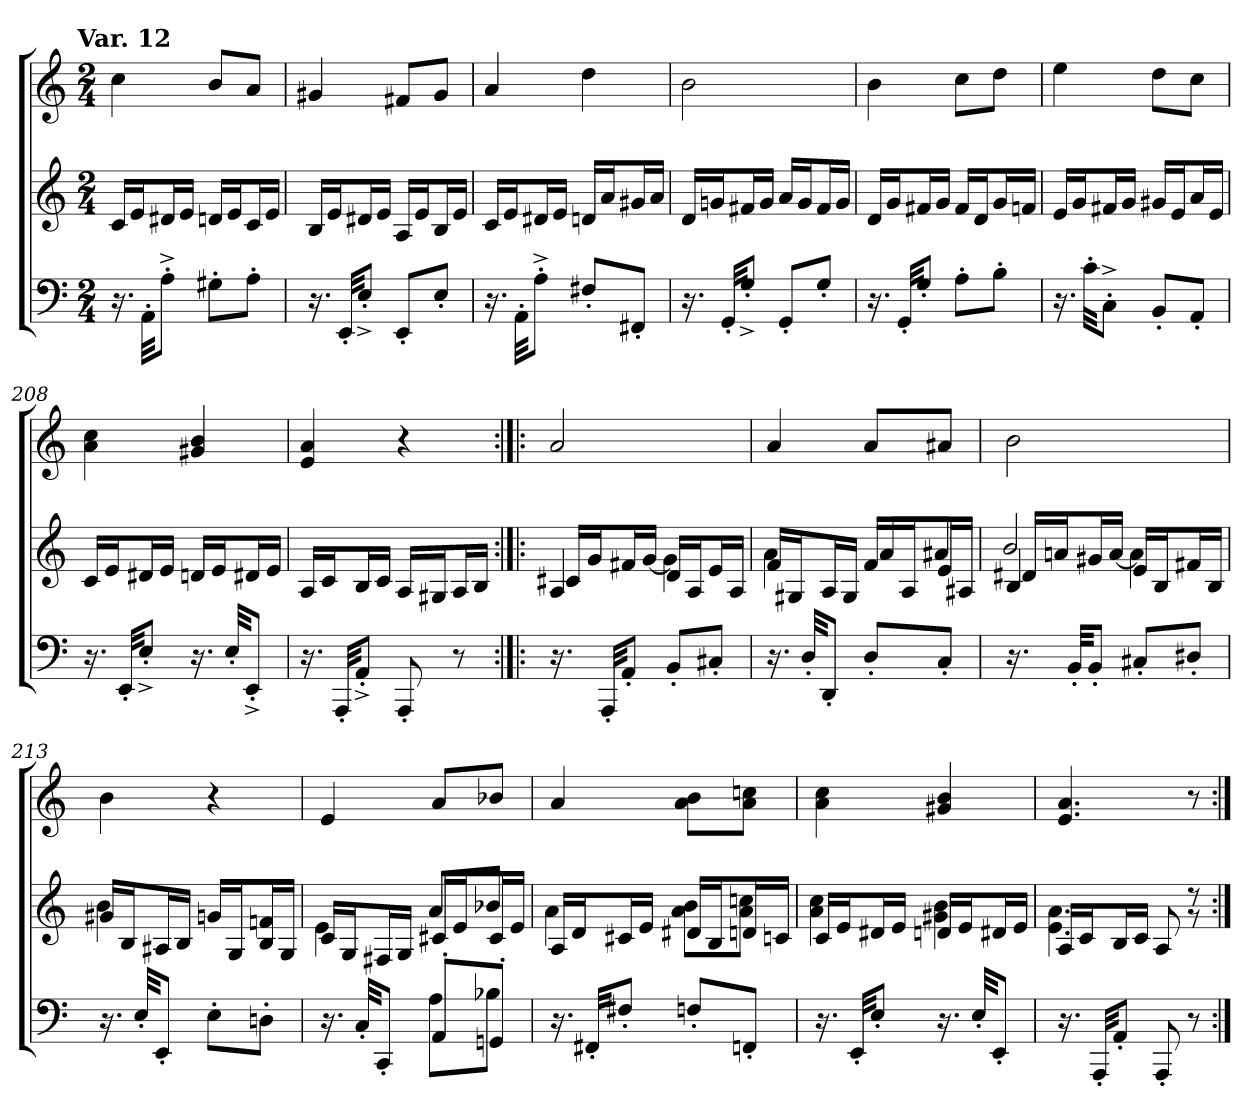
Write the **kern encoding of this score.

**kern	**kern	**kern
*part3	*part2	*part1
*staff3	*staff2	*staff1
*clefF4	*clefG2	*clefG2
*k[]	*k[]	*k[]
*a:	*a:	*a:
!!LO:TX:omd:t=Var. 12
*M2/4	*M2/4	*M2/4
*MM72	*MM72	*MM72
=	=	=
16.r	16c/LL	4cc
.	16e/J	.
32AA'\KKL	.	.
8A'^\J	16d#X/L	.
.	16e/JJ	.
8G#X'\L	16dn/LL	8b/L
.	16e/J	.
8A'\J	16c/L	8a/J
.	16e/JJ	.
=203	=203	=203
16.r	16B/LL	4g#X
.	16e/J	.
32EE'/KKL	.	.
8E'^/J	16d#X/L	.
.	16e/JJ	.
8EE'/L	16A/LL	8f#X/L
.	16e/J	.
8E'/J	16B/L	8g#/J
.	16e/JJ	.
=204	=204	=204
16.r	16c/LL	4a
.	16e/J	.
32AA'\KKL	.	.
8A'^\J	16d#X/L	.
.	16e/JJ	.
8F#X'/L	16dn/LL	4dd
.	16a/J	.
8FF#X'/J	16g#X/L	.
.	16a/JJ	.
=205	=205	=205
16.r	16d/LL	2b
.	16gn/J	.
32GG'/KKL	.	.
8G'^/J	16f#X/L	.
.	16g/JJ	.
8GG'/L	16a/LL	.
.	16g/J	.
8G'/J	16f#/L	.
.	16g/JJ	.
=206	=206	=206
16.r	16d/LL	4b
.	16g/J	.
32GG'/KKL	.	.
8G'/J	16f#X/L	.
.	16g/JJ	.
8A'\L	16f#/LL	8cc\L
.	16d/J	.
8B'\J	16g/L	8dd\J
.	16fn/JJ	.
=207	=207	=207
16.r	16e/LL	4ee
.	16g/J	.
32c'\KKL	.	.
8C'^\J	16f#X/L	.
.	16g/JJ	.
8BB'/L	16g#X/LL	8dd\L
.	16e/J	.
8AA'/J	16a/L	8cc\J
.	16e/JJ	.
=208	=208	=208
16.r	16c/LL	4a 4cc
.	16e/J	.
32EE'/KKL	.	.
8E'^/J	16d#X/L	.
.	16e/JJ	.
16.r	16dn/LL	4g#X 4b
.	16e/J	.
32E'/KKL	.	.
8EE'^/J	16d#X/L	.
.	16e/JJ	.
=209	=209	=209
16.r	16A/LL	4e 4a
.	16c/J	.
32AAA'/KKL	.	.
8AA'^/J	16B/L	.
.	16c/JJ	.
8AAA'	16A/LL	4r
.	16G#X/J	.
8r	16A/L	.
.	16B/JJ	.
=210:|!|:	=210:|!|:	=210:|!|:
*	*^	*
16.r	4A	16c#X/LL	2a
.	.	16g/J	.
32AAA'/KKL	.	.	.
8AA'/J	.	16f#X/L	.
.	.	[16g/JJ	.
8BB'/L	16d/LL	4g]	.
.	16A/J	.	.
8C#X'/J	16e/L	.	.
.	16A/JJ	.	.
=211	=211	=211	=211
16.r	16f/LL	4a	4a
.	16G#X/J	.	.
32D'/KKL	.	.	.
8DD'/J	16A/L	.	.
.	16G#/JJ	.	.
8D'/L	16f/LL	8a/L	8a/L
.	16A/J	.	.
8C'/J	16e/L	8a#X/J	8a#X/J
.	16A#X/JJ	.	.
=212	=212	=212	=212
*	*	*^	*
16.r	4B	16d#X/LL	2b	2b
.	.	16an/J	.	.
32BB'/KKL	.	.	.	.
8BB'/J	.	16g#X/L	.	.
.	.	[16a/JJ	.	.
8C#X'/L	16e/LL	4a]	.	.
.	16B/J	.	.	.
8D#X'/J	16f#X/L	.	.	.
.	16B/JJ	.	.	.
*	*	*v	*v	*
=213	=213	=213	=213
16.r	16g#X/LL	4b	4b
.	16B/J	.	.
32E'/KKL	.	.	.
8EE'/J	16A#X/L	.	.
.	16B/JJ	.	.
8E'\L	16gn/LL	4ryy	4r
.	16G/J	.	.
8Dn'\J	16B/ 16fn/L	.	.
.	16G/JJ	.	.
=214	=214	=214	=214
*^	*	*	*
16.r	4ryy	16c/LL	4e	4e
.	.	16G/J	.	.
32C'/KKL	.	.	.	.
8CC'/J	.	16F#X/L	.	.
.	.	16G/JJ	.	.
8AA'/L	8A\L	16c#X/LL	8a/L	8a/L
.	.	16e/J	.	.
8GGn'/J	8B-X\J	16c#/L	8b-X/J	8b-X/J
.	.	16e/JJ	.	.
*v	*v	*	*	*
=215	=215	=215	=215
16.r	16A/LL	4a	4a
.	16d/J	.	.
32FF#X'/KKL	.	.	.
8F#X'/J	16c#X/L	.	.
.	16e/JJ	.	.
8Fn'/L	16d#X/LL	8a\ 8b\L	8a\ 8b\L
.	16B/J	.	.
8FFn'/J	16dn/L	8a\ 8ccn\J	8a\ 8ccn\J
.	16cn/JJ	.	.
=216	=216	=216	=216
16.r	16c/LL	4a 4cc	4a 4cc
.	16e/J	.	.
32EE'/KKL	.	.	.
8E'/J	16d#X/L	.	.
.	16e/JJ	.	.
16.r	16dn/LL	4g#X 4b	4g#X 4b
.	16e/J	.	.
32E'/KKL	.	.	.
8EE'/J	16d#X/L	.	.
.	16e/JJ	.	.
=217	=217	=217	=217
16.r	16A/LL	4.e 4.a	4.e 4.a
.	16c/J	.	.
32AAA'/KKL	.	.	.
8AA'/J	16B/L	.	.
.	16c/JJ	.	.
8AAA'	8A	.	.
8r	8r	8r	8r
*	*v	*v	*
=:|!	=:|!	=:|!
*-	*-	*-
